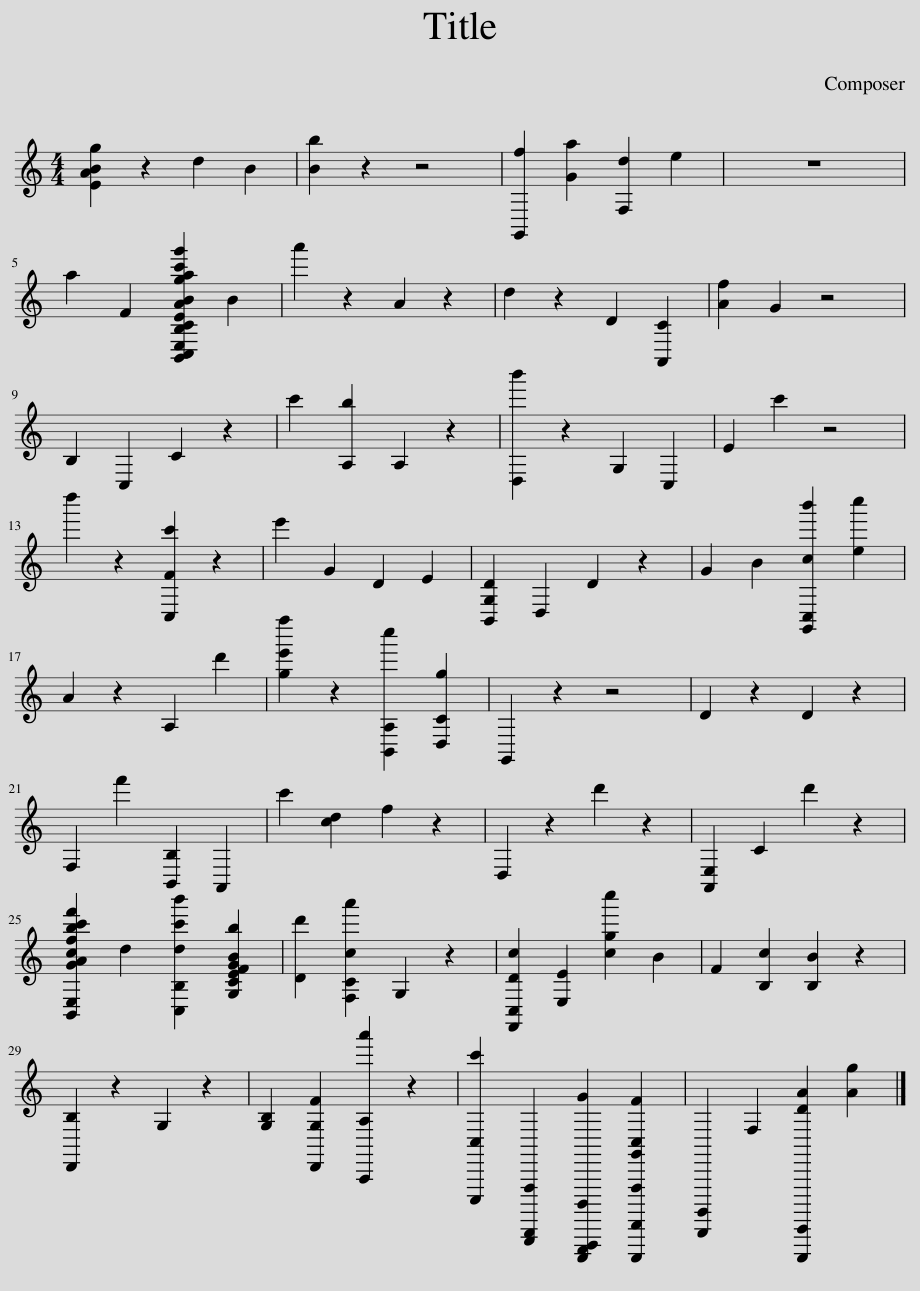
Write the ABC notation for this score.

X:1
L:1/8
M:4/4
I:linebreak $
K:C
V:1 treble
V:1
 [EABg]2 z2 d2 B2 | [Bb]2 z2 z4 | [G,,f]2 [Ga]2 [F,d]2 e2 | z8 |$ a2 F2 [B,,C,E,B,CEABgac'g']2 B2 | %5
 a'2 z2 A2 z2 | d2 z2 D2 [A,,C]2 | [Af]2 G2 z4 |$ B,2 C,2 C2 z2 | c'2 [A,b]2 A,2 z2 | %10
 [D,b']2 z2 G,2 C,2 | E2 c'2 z4 |$ d''2 z2 [C,Fc']2 z2 | e'2 G2 D2 E2 | [B,,G,D]2 D,2 D2 z2 | %15
 G2 B2 [G,,C,cb']2 [ec'']2 |$ A2 z2 A,2 d'2 | [ge'f'']2 z2 [B,,A,c'']2 [D,Cg]2 | G,,2 z2 z4 | D2 z2 D2 z2 |$ %20
 F,2 f'2 [B,,B,]2 A,,2 | c'2 [cd]2 f2 z2 | D,2 z2 d'2 z2 | [A,,E,]2 C2 d'2 z2 |$ [B,,E,GAcfbc'f']2 d2 [C,B,dc'b']2 [G,CEFGBb]2 | %25
 [Dd']2 [F,Cca']2 G,2 z2 | [F,,C,Dc]2 [E,E]2 [cgc'']2 B2 | F2 [B,c]2 [B,B]2 z2 |$ [D,,B,]2 z2 G,2 z2 | [G,B,]2 [D,,G,F]2 [A,,,A,a']2 z2 | %30
 [C,,,C,c']2 [G,,,,,B,,,,,F,,,]2 [C,,,,,E,,,,,F,,,,,B,,,,G]2 [C,,,,,D,,,,F,,,G,,C,F]2 | [B,,,,,G,,,,]2 F,2 [C,,,,,C,,,,DA]2 [Ag]2 |] %32
